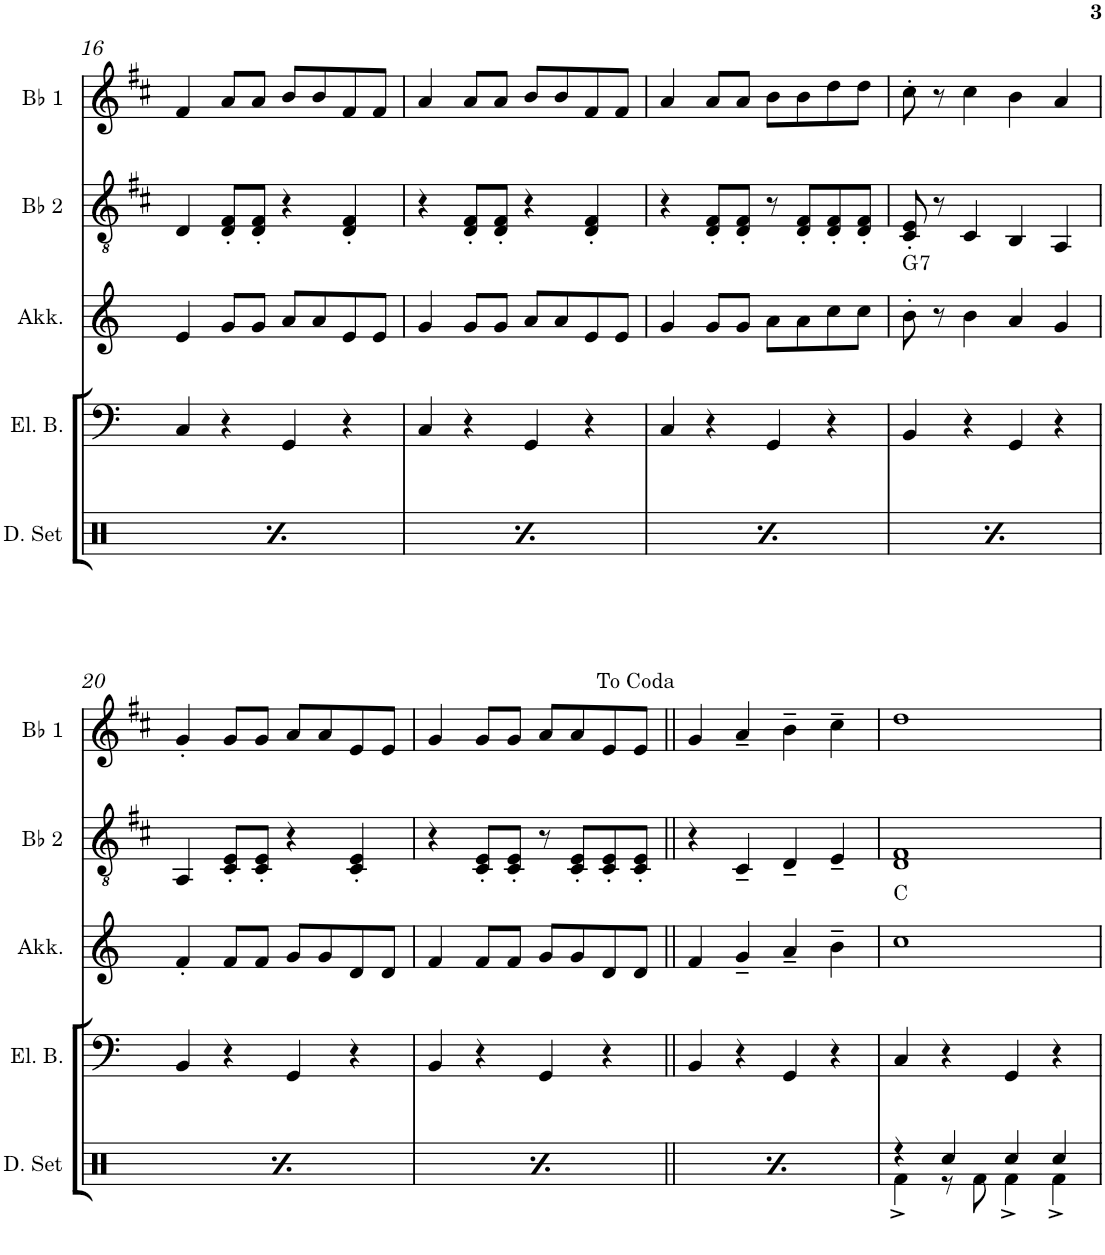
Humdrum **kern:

**kern	**kern	**kern	**harte	**kern	**kern
*part5	*part4	*part3	*part3	*part2	*part1
*staff5	*staff4	*staff3	*	*staff2	*staff1
*I"Drumset	*I"Electric Bass	*I"Akkordeon	*	*I"Begleitung Bb	*I"Melodie Bb
*I'D. Set	*I'El. B.	*I'Akk.	*	*I'Bb 2	*I'Bb 1
!!LO:PB:g=z
*clefX	*clefF4	*clefG2	*	*clefGv2	*clefG2
*	*Trd7c12	*	*	*Trd1c2	*Trd1c2
*k[]	*k[]	*k[]	*	*k[f#c#]	*k[f#c#]
*M4/4	*M4/4	*M4/4	*	*M4/4	*M4/4
=16	=16	=16	=16	=16	=16
*^	*	*	*	*	*
4r	4Rf^\	4C/	4e/	.	4D/	4f#/
4Rcc/	8r	4r	8g/L	.	8D/' 8F#/'L	8a/L
.	8Rf\	.	8g/J	.	8D/' 8F#/'J	8a/J
4r	4Rf^\	4GG/	8a/L	.	4r	8b/L
.	.	.	8a/	.	.	8b/
4Rcc/	4r	4r	8e/	.	4D/' 4F#/'	8f#/
.	.	.	8e/J	.	.	8f#/J
=17	=17	=17	=17	=17	=17	=17
4r	4Rf^\	4C/	4g/	.	4r	4a/
4Rcc/	8r	4r	8g/L	.	8D/' 8F#/'L	8a/L
.	8Rf\	.	8g/J	.	8D/' 8F#/'J	8a/J
4r	4Rf^\	4GG/	8a/L	.	4r	8b/L
.	.	.	8a/	.	.	8b/
4Rcc/	4r	4r	8e/	.	4D/' 4F#/'	8f#/
.	.	.	8e/J	.	.	8f#/J
=18	=18	=18	=18	=18	=18	=18
4r	4Rf^\	4C/	4g/	.	4r	4a/
4Rcc/	8r	4r	8g/L	.	8D/' 8F#/'L	8a/L
.	8Rf\	.	8g/J	.	8D/' 8F#/'J	8a/J
4r	4Rf^\	4GG/	8a\L	.	8r	8b\L
.	.	.	8a\	.	8D/' 8F#/'L	8b\
4Rcc/	4r	4r	8cc\	.	8D/' 8F#/'	8dd\
.	.	.	8cc\J	.	8D/' 8F#/'J	8dd\J
=19	=19	=19	=19	=19	=19	=19
!	!	!	!	!LO:H:kt=7	!	!
4r	4Rf^\	4BB/	8b'\	G:7	8C#/' 8E/'	8cc#'\
.	.	.	8r	.	8r	8r
4Rcc/	8r	4r	4b\	.	4C#/	4cc#\
.	8Rf\	.	.	.	.	.
4r	4Rf^\	4GG/	4a/	.	4BB/	4b\
4Rcc/	4r	4r	4g/	.	4AA/	4a/
!!LO:LB:g=z
=20	=20	=20	=20	=20	=20	=20
4r	4Rf^\	4BB/	4f'/	.	4AA/	4g'/
4Rcc/	8r	4r	8f/L	.	8C#/' 8E/'L	8g/L
.	8Rf\	.	8f/J	.	8C#/' 8E/'J	8g/J
4r	4Rf^\	4GG/	8g/L	.	4r	8a/L
.	.	.	8g/	.	.	8a/
4Rcc/	4r	4r	8d/	.	4C#/' 4E/'	8e/
.	.	.	8d/J	.	.	8e/J
=21	=21	=21	=21	=21	=21	=21
4r	4Rf^\	4BB/	4f/	.	4r	4g/
4Rcc/	8r	4r	8f/L	.	8C#/' 8E/'L	8g/L
.	8Rf\	.	8f/J	.	8C#/' 8E/'J	8g/J
4r	4Rf^\	4GG/	8g/L	.	8r	8a/L
.	.	.	8g/	.	8C#/' 8E/'L	8a/
4Rcc/	4r	4r	8d/	.	8C#/' 8E/'	8e/
.	.	.	8d/J	.	8C#/' 8E/'J	8e/J
=22||	=22||	=22||	=22||	=22||	=22||	=22||
4r	4Rf^\	4BB/	4f/	.	4r	4g/
4Rcc/	8r	4r	4g~/	.	4C#~/	4a~/
.	8Rf\	.	.	.	.	.
4r	4Rf^\	4GG/	4a~/	.	4D~/	4b~\
4Rcc/	4r	4r	4b~\	.	4E~/	4cc#~\
=23	=23	=23	=23	=23	=23	=23
4r	4Rf^\	4C/	1cc	C:maj	1D 1F#	1dd
4Rcc/	8r	4r	.	.	.	.
.	8Rf\	.	.	.	.	.
4Rcc/	4Rf^\	4GG/	.	.	.	.
4Rcc/	4Rf^\	4r	.	.	.	.
*v	*v	*	*	*	*	*
=	=	=	=	=	=
*-	*-	*-	*-	*-	*-
